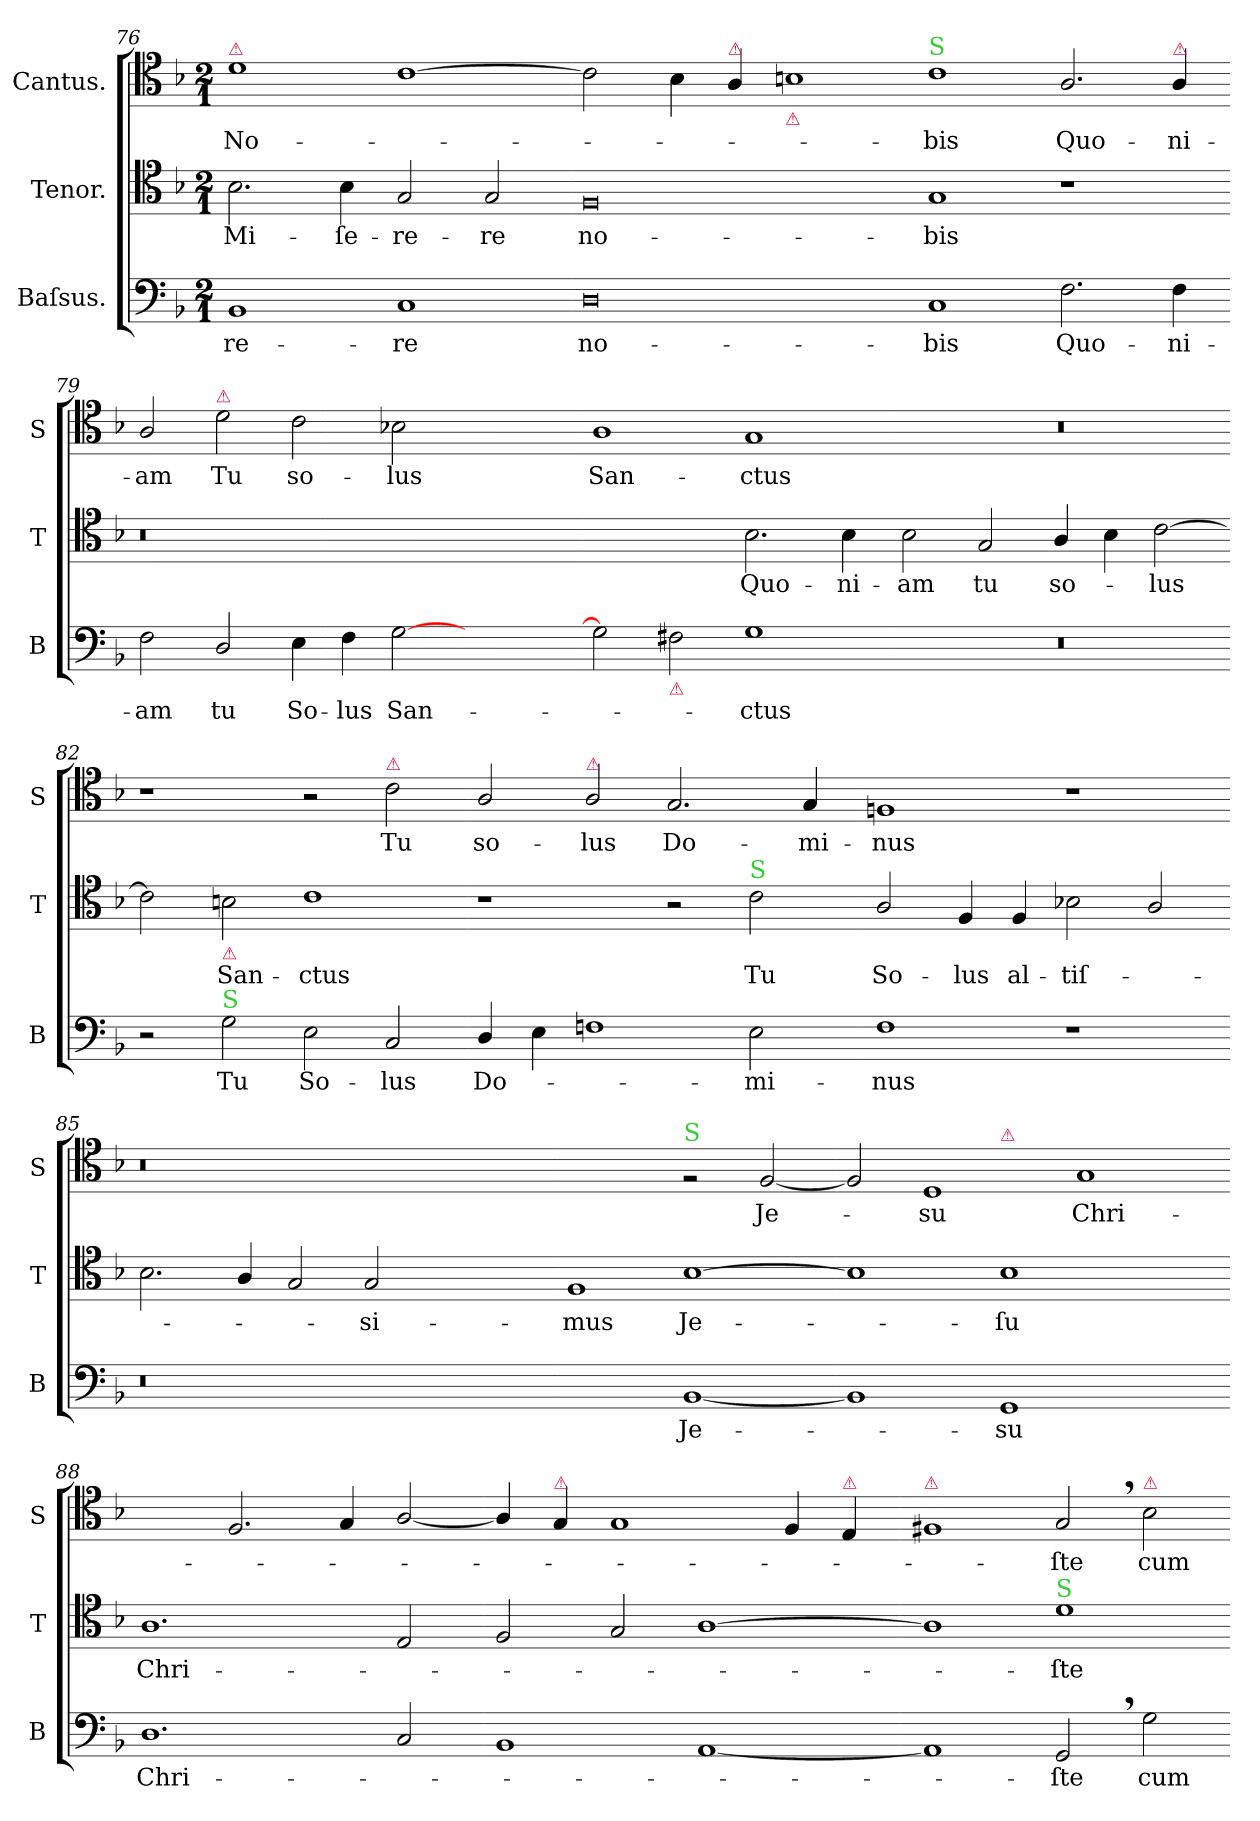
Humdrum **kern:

**kern	**text	**kern	**text	**kern	**text
*part3	*part3	*part2	*part2	*part1	*part1
*staff3	*staff3	*staff2	*staff2	*staff1	*staff1
*I"Baſsus.	*	*I"Tenor.	*	*I"Cantus.	*
*I'B	*	*I'T	*	*I'S	*
*clefF4	*	*clefC4	*	*clefC4	*
*k[b-]	*	*k[b-]	*	*k[b-]	*
*F:	*	*F:	*	*F:	*
*M2/1	*	*M2/1	*	*M2/1	*
=76	=76	=76	=76	=76	=76
!	!	!	!	!LO:TX:a:color=crimson:t=⚠	!
1BB-	-re-	2.B-\	Mi-	1d	No-
.	.	4B-\	-ſe-	.	.
1C	-re	2G/	-re-	[1c	.
.	.	2G/	-re	.	.
=77-	=77-	=77-	=77-	=77-	=77-
0D	no-	0F	no-	2c]	.
.	.	.	.	4B-\	.
!	!	!	!	!LO:TX:a:color=crimson:t=⚠	!
.	.	.	.	4A/	.
!	!	!	!	!LO:TX:b:color=crimson:t=⚠	!
.	.	.	.	1Bn	.
=78-	=78-	=78-	=78-	=78-	=78-
!	!	!	!	!LO:TX:a:color=limegreen:t=S	!
1C	-bis	1G	-bis	1c	-bis
2.F\	Quo-	1r	.	2.A/	Quo-
!	!	!	!	!LO:TX:a:color=crimson:t=⚠	!
4F\	-ni-	.	.	4A/	-ni-
=79-	=79-	=79-	=79-	=79-	=79-
2F\	-am	0.r	.	2A/	-am
!	!	!	!	!LO:TX:a:color=crimson:t=⚠	!
2D/	tu	.	.	2d\	Tu
4E\	So-	.	.	2c\	so-
4F\	-lus	.	.	.	.
[2G\	San-	.	.	2B-X\	-lus
1ryy	.	.	.	1ryy	.
=80-	=80-	=80-	=80-	=80-	=80-
2G\]	.	1ryy	.	1A	San-
!LO:TX:b:color=crimson:t=⚠	!	!	!	!	!
2F#X\	.	.	.	.	.
1G	-ctus	2.B-\	Quo-	1G	-ctus
.	.	4B-\	-ni-	.	.
=81-	=81-	=81-	=81-	=81-	=81-
0r	.	2B-\	-am	0r	.
.	.	2G/	tu	.	.
.	.	4A/	so-	.	.
.	.	4B-\	.	.	.
.	.	[2c\	-lus	.	.
=82-	=82-	=82-	=82-	=82-	=82-
2r	.	2c\]	.	1r	.
!	!	!LO:TX:b:color=crimson:t=⚠	!	!	!
!LO:TX:a:color=limegreen:t=S	!	!	!	!	!
2G\	Tu	2Bn\	San-	.	.
2E\	So-	1c	-ctus	2r	.
!	!	!	!	!LO:TX:a:color=crimson:t=⚠	!
2C/	-lus	.	.	2c\	Tu
=83-	=83-	=83-	=83-	=83-	=83-
4D/	Do-	1r	.	2A/	so-
4E\	.	.	.	.	.
!	!	!	!	!LO:TX:a:color=crimson:t=⚠	!
1Fn	.	.	.	2A/	-lus
.	.	2r	.	2.G/	Do-
!	!	!LO:TX:a:color=limegreen:t=S	!	!	!
2E\	-mi-	2c\	Tu	.	.
.	.	.	.	4G/	-mi-
=84-	=84-	=84-	=84-	=84-	=84-
1F	-nus	2A/	So-	1Fn	-nus
.	.	4F/	-lus	.	.
.	.	4F/	al-	.	.
1r	.	2B-X\	-tiſ-	1r	.
.	.	2A/	.	.	.
=85-	=85-	=85-	=85-	=85-	=85-
0.r	.	2.B-\	.	0.r	.
.	.	4A/	.	.	.
.	.	2G/	.	.	.
.	.	2G/	-si-	.	.
.	.	1ryy	.	.	.
=86-	=86-	=86-	=86-	=86-	=86-
1ryy	.	1F	-mus	1ryy	.
!	!	!	!	!LO:TX:a:color=limegreen:t=S	!
[1BB-	Je-	[1B-	Je-	2rF	.
.	.	.	.	[2F/	Je-
=87-	=87-	=87-	=87-	=87-	=87-
*	*	*	*	*^	*
1BB-]	.	1B-]	.	2F/]	1ryy	.
.	.	.	.	1D	.	-su
!	!	!	!	!	!LO:TX:a:color=crimson:t=⚠	!
1GG	-su	1B-	-ſu	.	1.ryy	.
.	.	.	.	1G/	.	Chri-
2ryy	.	2ryy	.	.	.	.
*	*	*	*	*v	*v	*
=88-	=88-	=88-	=88-	=88-	=88-
1.D	Chri-	1.A	Chri-	2ryy	.
.	.	.	.	2.F/	.
.	.	.	.	4G/	.
2C/	.	2E/	.	[2A/	.
=89-	=89-	=89-	=89-	=89-	=89-
1BB-	.	2F/	.	4A/]	.
!	!	!	!	!LO:TX:a:color=crimson:t=⚠	!
.	.	.	.	4G/	.
.	.	2G/	.	1G	.
[1AA	.	[1A	.	.	.
.	.	.	.	4F/	.
!	!	!	!	!LO:TX:a:color=crimson:t=⚠	!
.	.	.	.	4E/	.
=90-	=90-	=90-	=90-	=90-	=90-
!	!	!	!	!LO:TX:a:color=crimson:t=⚠	!
1AA]	.	1A]	.	1F#X	.
!	!	!LO:TX:a:color=limegreen:t=S	!	!	!
2GG,</	-ſte	1d	-ſte	2G,</	-ſte
!	!	!	!	!LO:TX:a:color=crimson:t=⚠	!
2G\	cum	.	.	2B-\	cum
=-	=-	=-	=-	=-	=-
*-	*-	*-	*-	*-	*-
